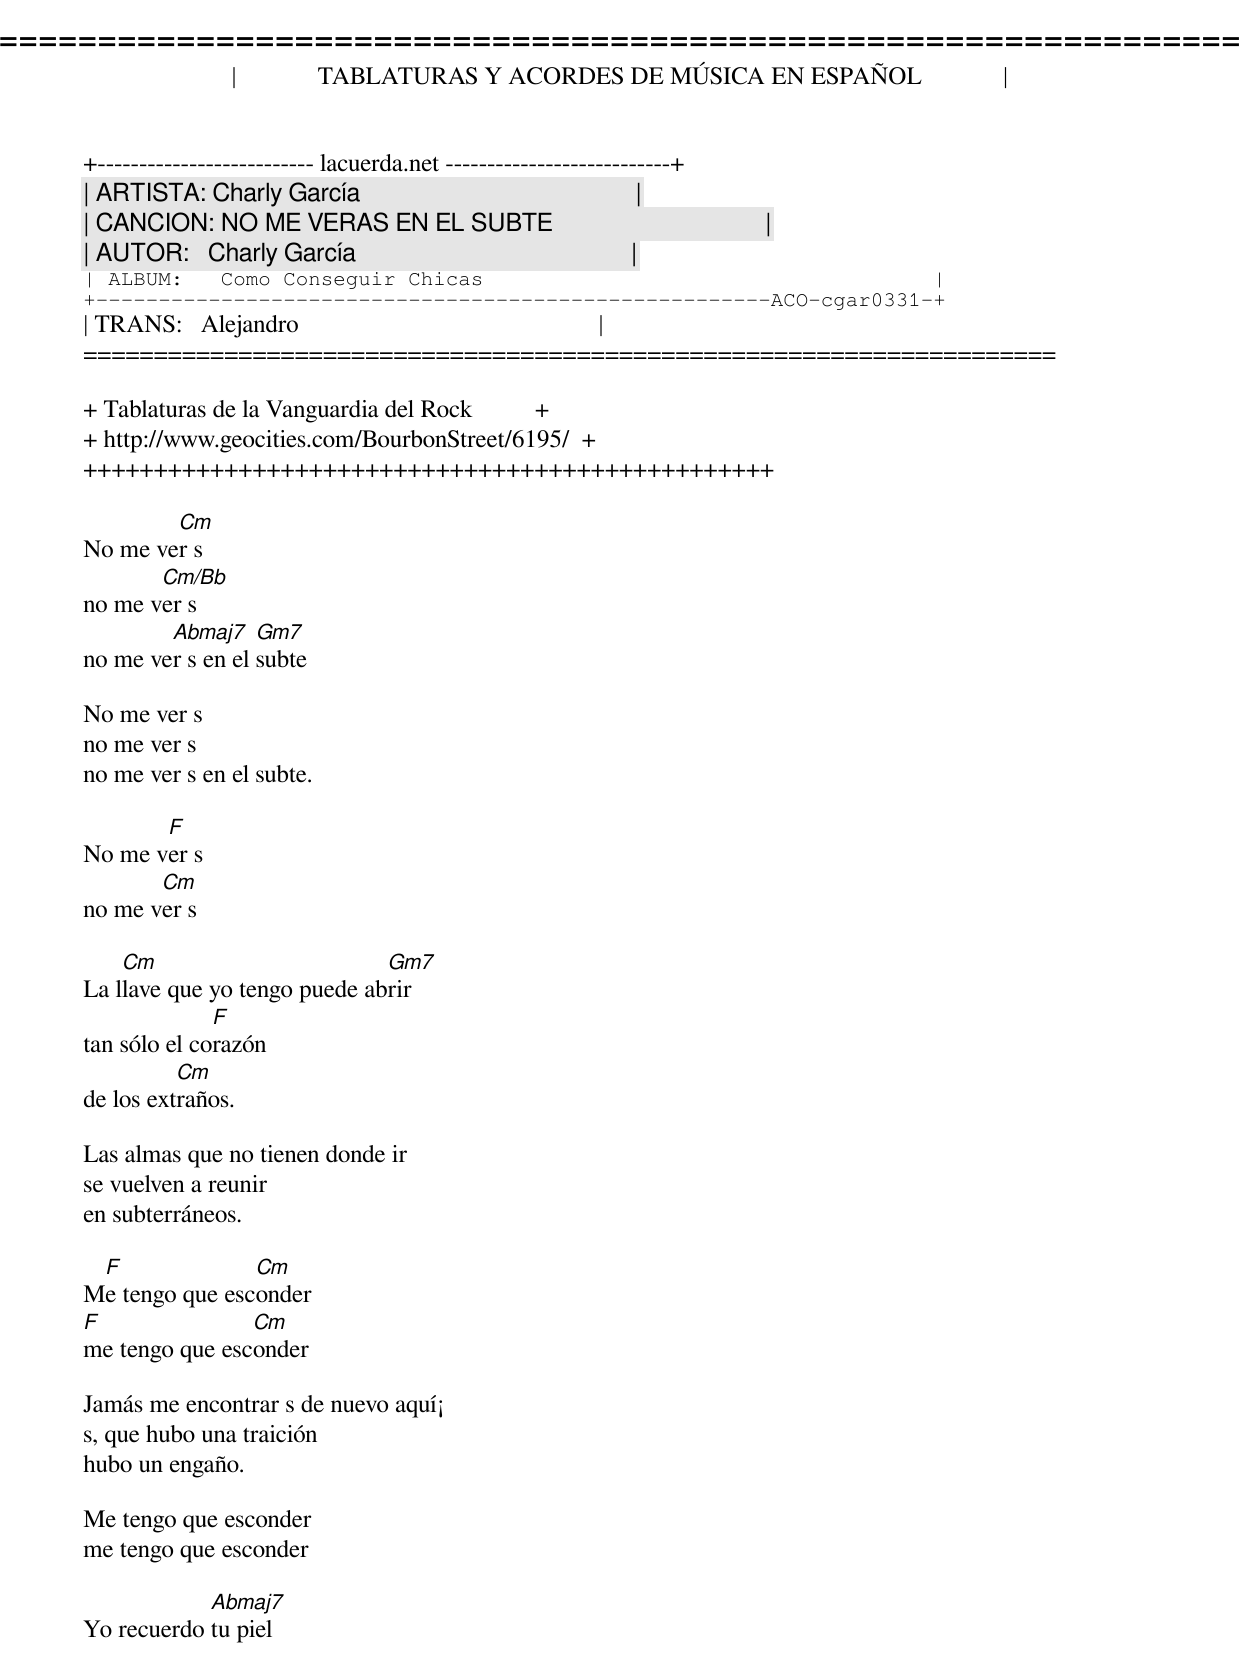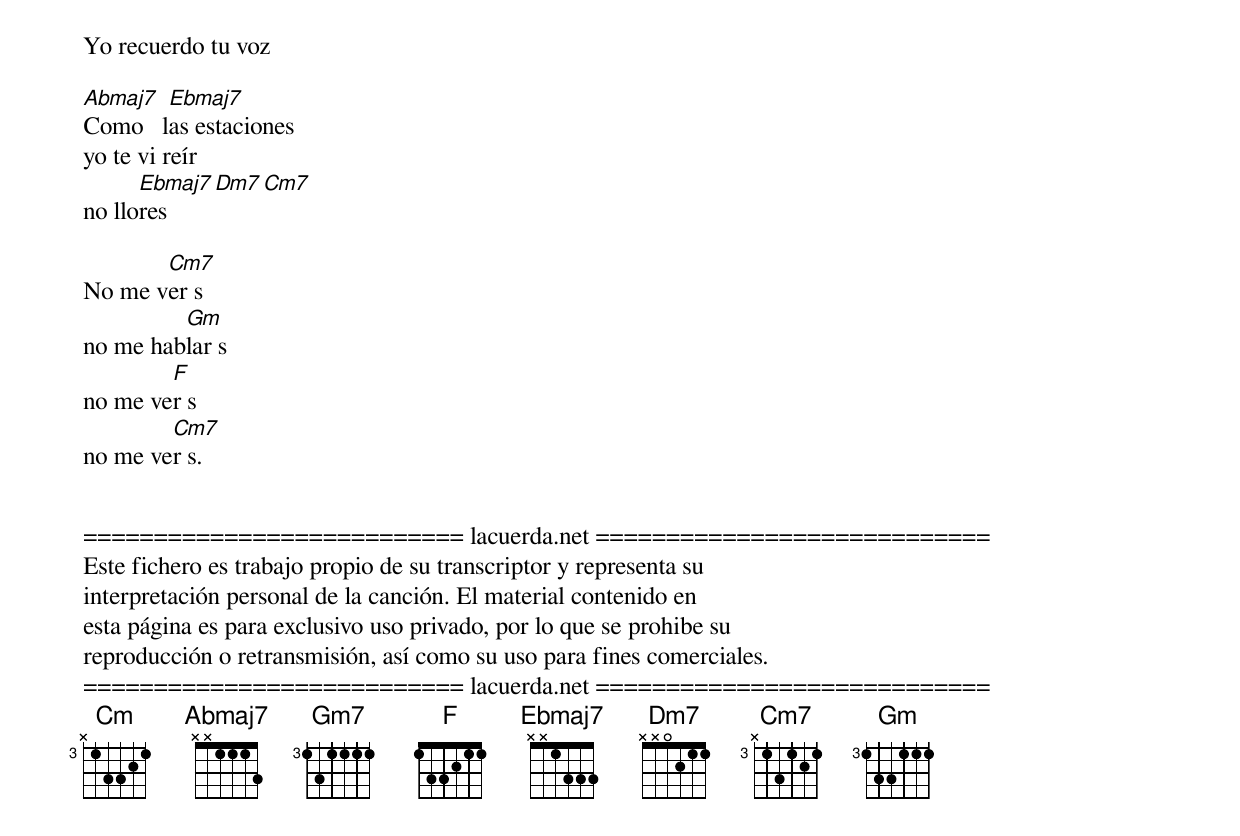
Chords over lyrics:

=====================================================================
|             TABLATURAS Y ACORDES DE MÚSICA EN ESPAÑOL             |
+-------------------------- lacuerda.net ---------------------------+
| ARTISTA: Charly García                                            |
| CANCION: NO ME VERAS EN EL SUBTE                                  |
| AUTOR:   Charly García                                            |
| ALBUM:   Como Conseguir Chicas                                    |
+------------------------------------------------------ACO-cgar0331-+
| TRANS:   Alejandro                                                |
=====================================================================

+ Tablaturas de la Vanguardia del Rock          +
+ http://www.geocities.com/BourbonStreet/6195/  +
+++++++++++++++++++++++++++++++++++++++++++++++++

        Cm
No me ver s
       Cm/Bb
no me ver s
        Abmaj7    Gm7
no me ver s en el subte

No me ver s
no me ver s
no me ver s en el subte.

       F
No me ver s
       Cm
no me ver s

    Cm                        Gm7
La llave que yo tengo puede abrir
              F
tan sólo el corazón
          Cm
de los extraños.

Las almas que no tienen donde ir
se vuelven a reunir
en subterráneos.

 F              Cm
Me tengo que esconder
F               Cm
me tengo que esconder

Jamás me encontrar s de nuevo aquí¡
s, que hubo una traición
hubo un engaño.

Me tengo que esconder
me tengo que esconder

            Abmaj7
Yo recuerdo tu piel
Yo recuerdo tu voz

Abmaj7  Ebmaj7
Como   las estaciones
yo te vi reír
      Ebmaj7   Dm7  Cm7
no llores

       Cm7
No me ver s
         Gm
no me hablar s
        F
no me ver s
        Cm7
no me ver s.


=========================== lacuerda.net ============================
Este fichero es trabajo propio de su transcriptor y representa su
interpretación personal de la canción. El material contenido en
esta página es para exclusivo uso privado, por lo que se prohibe su
reproducción o retransmisión, así como su uso para fines comerciales.
=========================== lacuerda.net ============================
